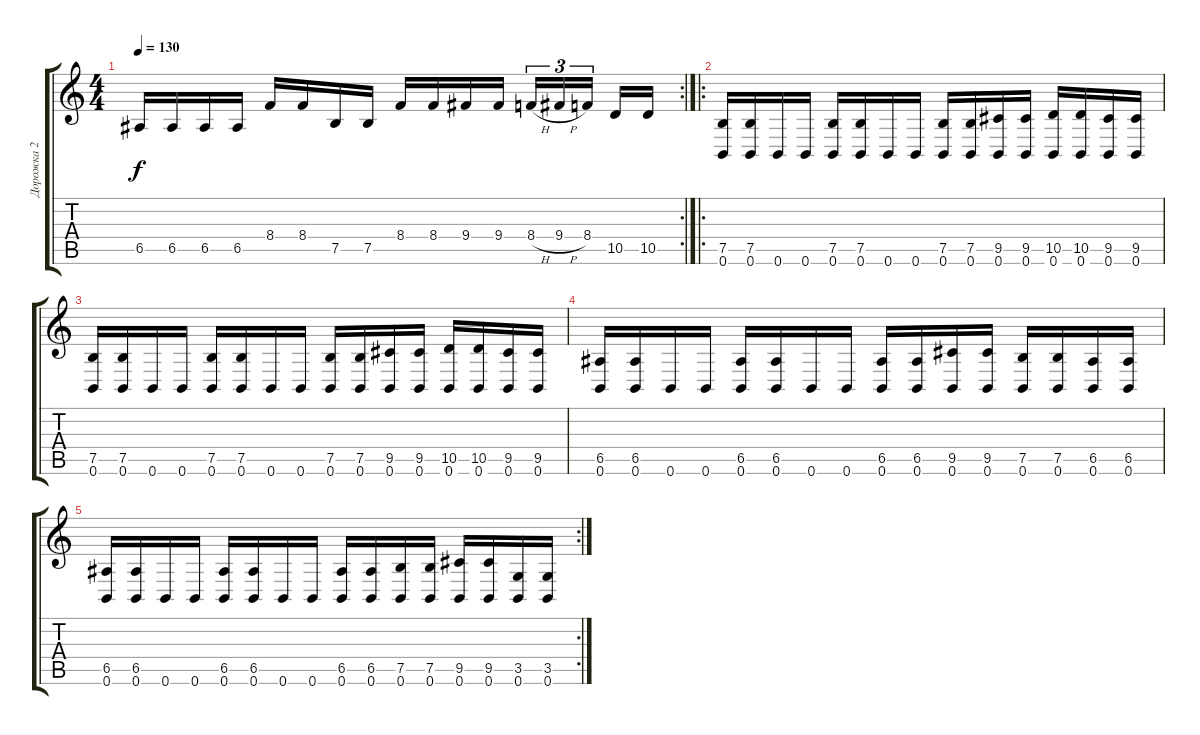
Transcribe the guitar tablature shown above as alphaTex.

\track ("Дорожка 2" "Дорожка 2") {instrument overdrivenguitar}
\staff {score tabs}
\tuning (B3 Gb3 D3 A2 E2 B1) {hide}
\rc 2
\ts (4 4)
\tempo 130
\clef g2
\ks c
6.5.16{dy f} 6.5.16 6.5.16 6.5.16 8.4.16 8.4.16 7.5.16 7.5.16 8.4.16 8.4.16 9.4.16 9.4.16 8.4{h}.16{tu (3 2)} 9.4{h}.16{tu (3 2)} 8.4.16{tu (3 2) beam splitsecondary} 10.5.16 10.5.16 |
\ro
(7.5 0.6).16 (7.5 0.6).16 0.6.16 0.6.16 (7.5 0.6).16 (7.5 0.6).16 0.6.16 0.6.16 (7.5 0.6).16 (7.5 0.6).16 (9.5 0.6).16 (9.5 0.6).16 (10.5 0.6).16 (10.5 0.6).16 (9.5 0.6).16 (9.5 0.6).16 |
(7.5 0.6).16 (7.5 0.6).16 0.6.16 0.6.16 (7.5 0.6).16 (7.5 0.6).16 0.6.16 0.6.16 (7.5 0.6).16 (7.5 0.6).16 (9.5 0.6).16 (9.5 0.6).16 (10.5 0.6).16 (10.5 0.6).16 (9.5 0.6).16 (9.5 0.6).16 |
(6.5 0.6).16 (6.5 0.6).16 0.6.16 0.6.16 (6.5 0.6).16 (6.5 0.6).16 0.6.16 0.6.16 (6.5 0.6).16 (6.5 0.6).16 (9.5 0.6).16 (9.5 0.6).16 (7.5 0.6).16 (7.5 0.6).16 (6.5 0.6).16 (6.5 0.6).16 |
\rc 2
(6.5 0.6).16 (6.5 0.6).16 0.6.16 0.6.16 (6.5 0.6).16 (6.5 0.6).16 0.6.16 0.6.16 (6.5 0.6).16 (6.5 0.6).16 (7.5 0.6).16 (7.5 0.6).16 (9.5 0.6).16 (9.5 0.6).16 (3.5 0.6).16 (3.5 0.6).16
